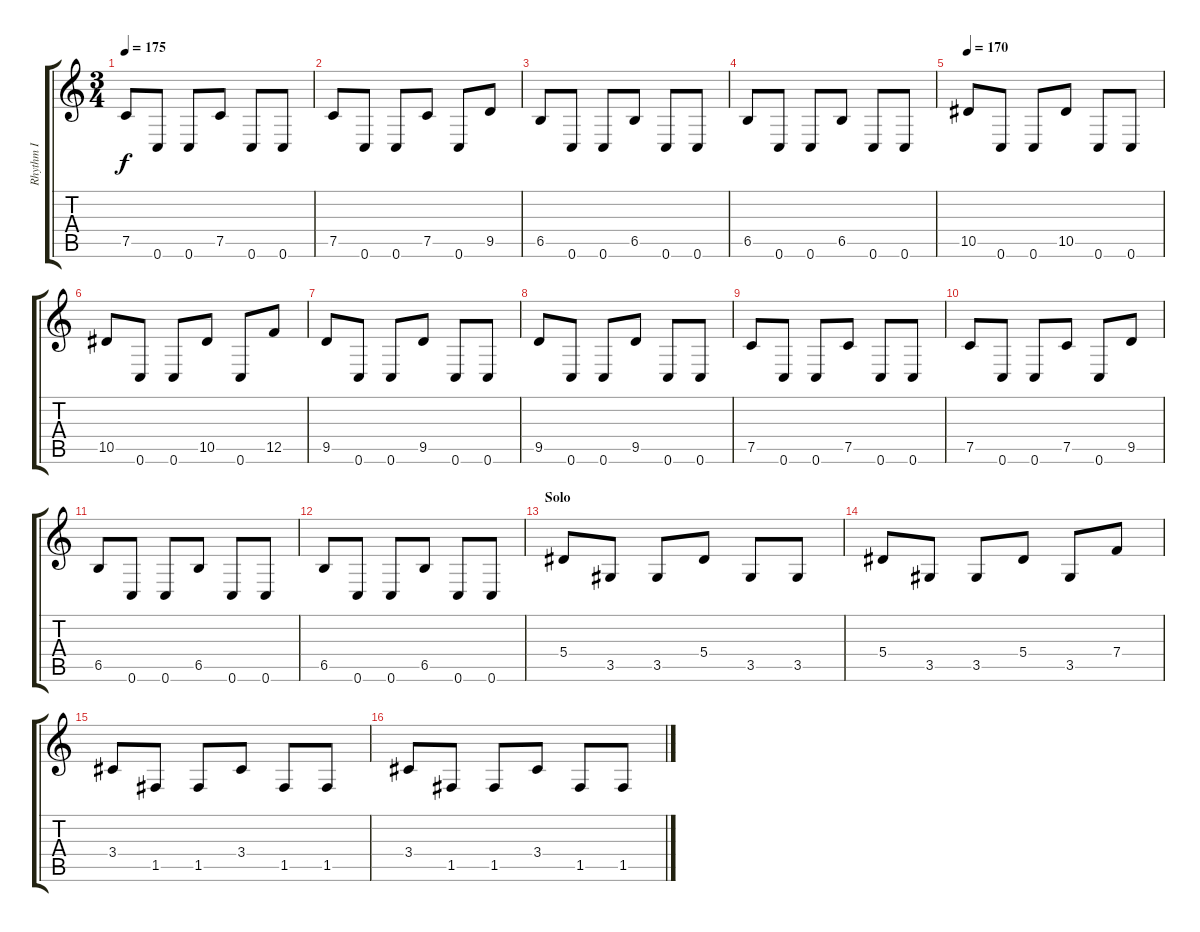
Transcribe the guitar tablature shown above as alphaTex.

\track ("Rhythm I" "Rhythm I") {instrument distortionguitar}
\staff {score tabs}
\tuning (C4 G3 Eb3 Bb2 F2 C2) {hide}
\ts (3 4)
\tempo 175
\clef g2
\ks c
7.5.8{dy f} 0.6.8 0.6.8 7.5.8 0.6.8 0.6.8 |
7.5.8 0.6.8 0.6.8 7.5.8 0.6.8 9.5.8 |
6.5.8 0.6.8 0.6.8 6.5.8 0.6.8 0.6.8 |
6.5.8 0.6.8 0.6.8 6.5.8 0.6.8 0.6.8 |
\tempo 170
10.5.8 0.6.8 0.6.8 10.5.8 0.6.8 0.6.8 |
10.5.8 0.6.8 0.6.8 10.5.8 0.6.8 12.5.8 |
9.5.8 0.6.8 0.6.8 9.5.8 0.6.8 0.6.8 |
9.5.8 0.6.8 0.6.8 9.5.8 0.6.8 0.6.8 |
7.5.8 0.6.8 0.6.8 7.5.8 0.6.8 0.6.8 |
7.5.8 0.6.8 0.6.8 7.5.8 0.6.8 9.5.8 |
6.5.8 0.6.8 0.6.8 6.5.8 0.6.8 0.6.8 |
6.5.8 0.6.8 0.6.8 6.5.8 0.6.8 0.6.8 |
\section ("" "Solo")
5.4.8 3.5.8 3.5.8 5.4.8 3.5.8 3.5.8 |
5.4.8 3.5.8 3.5.8 5.4.8 3.5.8 7.4.8 |
3.4.8 1.5.8 1.5.8 3.4.8 1.5.8 1.5.8 |
3.4.8 1.5.8 1.5.8 3.4.8 1.5.8 1.5.8
